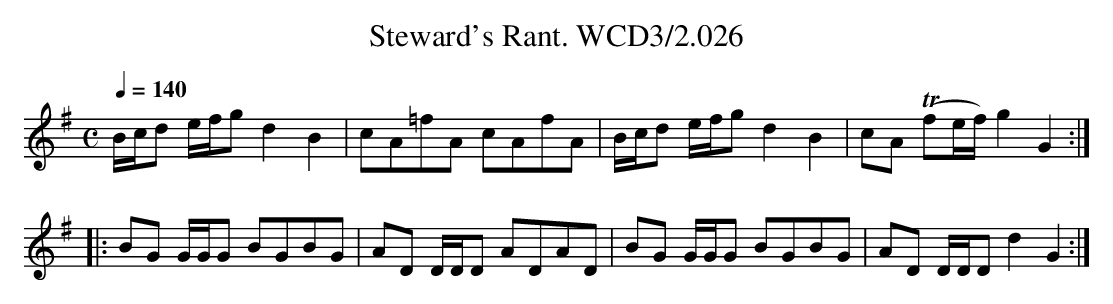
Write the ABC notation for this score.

X:1
T:Steward's Rant. WCD3/2.026
M:C
L:1/8
Q:1/4=140
K:G
B/c/d e/f/g d2B2|cA=fA cAfA|\
B/c/d e/f/g d2B2|cA T(fe/f/) g2G2:|
|:BG G/G/G BGBG|AD D/D/D ADAD|\
BG G/G/G BGBG|AD D/D/D d2G2:|
